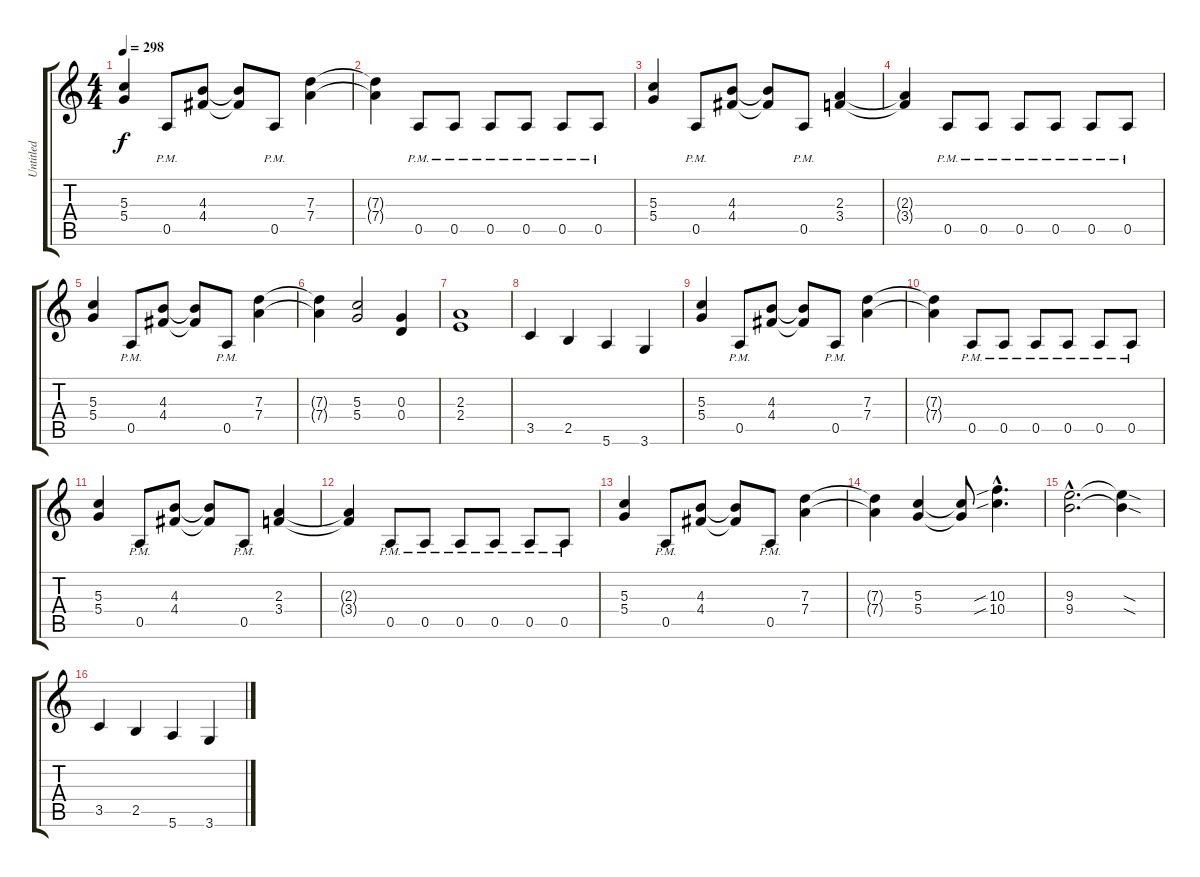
\track ("Untitled" "Untitled") {instrument distortionguitar}
\staff {score tabs}
\tuning (E4 B3 G3 D3 A2 E2) {hide}
\ts (4 4)
\tempo 298
\clef g2
\ks c
(5.3 5.4).4{dy f instrument distortionguitar} 0.5{pm}.8 (4.3 4.4).8 (4.3{t} 4.4{t}).8 0.5{pm}.8 (7.3 7.4).4 |
(7.3{t} 7.4{t}).4 0.5{pm}.8 0.5{pm}.8 0.5{pm}.8 0.5{pm}.8 0.5{pm}.8 0.5{pm}.8 |
(5.3 5.4).4 0.5{pm}.8 (4.3 4.4).8 (4.3{t} 4.4{t}).8 0.5{pm}.8 (2.3 3.4).4 |
(2.3{t} 3.4{t}).4 0.5{pm}.8 0.5{pm}.8 0.5{pm}.8 0.5{pm}.8 0.5{pm}.8 0.5{pm}.8 |
(5.3 5.4).4 0.5{pm}.8 (4.3 4.4).8 (4.3{t} 4.4{t}).8 0.5{pm}.8 (7.3 7.4).4 |
(7.3{t} 7.4{t}).4 (5.3 5.4).2 (0.3 0.4).4 |
(2.3 2.4).1 |
3.5.4 2.5.4 5.6.4 3.6.4 |
(5.3 5.4).4 0.5{pm}.8 (4.3 4.4).8 (4.3{t} 4.4{t}).8 0.5{pm}.8 (7.3 7.4).4 |
(7.3{t} 7.4{t}).4 0.5{pm}.8 0.5{pm}.8 0.5{pm}.8 0.5{pm}.8 0.5{pm}.8 0.5{pm}.8 |
(5.3 5.4).4 0.5{pm}.8 (4.3 4.4).8 (4.3{t} 4.4{t}).8 0.5{pm}.8 (2.3 3.4).4 |
(2.3{t} 3.4{t}).4 0.5{pm}.8 0.5{pm}.8 0.5{pm}.8 0.5{pm}.8 0.5{pm}.8 0.5{pm}.8 |
(5.3 5.4).4 0.5{pm}.8 (4.3 4.4).8 (4.3{t} 4.4{t}).8 0.5{pm}.8 (7.3 7.4).4 |
(7.3{t} 7.4{t}).4 (5.3 5.4).4 (5.3{t} 5.4{t}).8 (10.3{sib hac} 10.4{sib hac}).4{d} |
(9.3{hac} 9.4{hac}).2{d} (9.3{sod t} 9.4{sod t}).4 |
3.5.4 2.5.4 5.6.4 3.6.4
